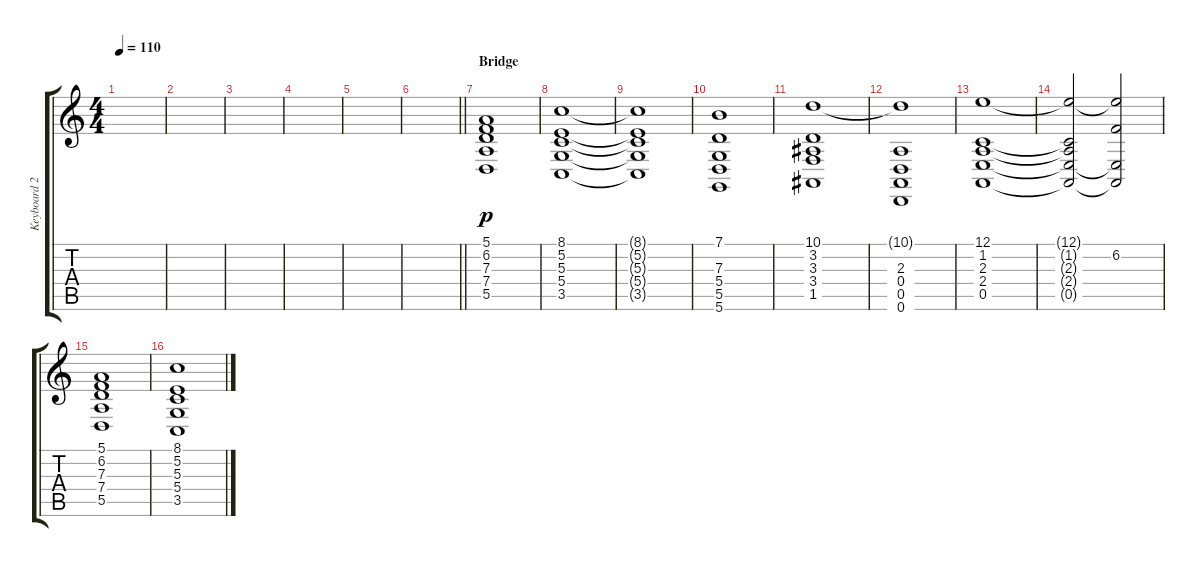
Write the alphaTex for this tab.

\track ("Keyboard 2" "Keyboard 2") {instrument pad4choir}
\staff {score tabs}
\tuning (E4 B3 G3 D3 A2 D2) {hide}
\ts (4 4)
\tempo 110
\clef g2
\ks c
|
|
|
|
|
\barLineRight lightlight
|
\section ("" "Bridge")
(5.1 6.2 7.3 7.4 5.5).1{dy p volume 13 instrument pad4choir} |
(8.1 5.2 5.3 5.4 3.5).1 |
(8.1{t} 5.2{t} 5.3{t} 5.4{t} 3.5{t}).1 |
(7.1 7.3 5.4 5.5 5.6).1 |
(10.1 3.2 3.3 3.4 1.5).1 |
(10.1{t} 2.3 0.4 0.5 0.6).1 |
(12.1 1.2 2.3 2.4 0.5).1 |
(12.1{t} 1.2{t} 2.3{t} 2.4{t} 0.5{t}).2 (12.1{t} 6.2 2.4{t} 0.5{t}).2 |
(5.1 6.2 7.3 7.4 5.5).1 |
(8.1 5.2 5.3 5.4 3.5).1
